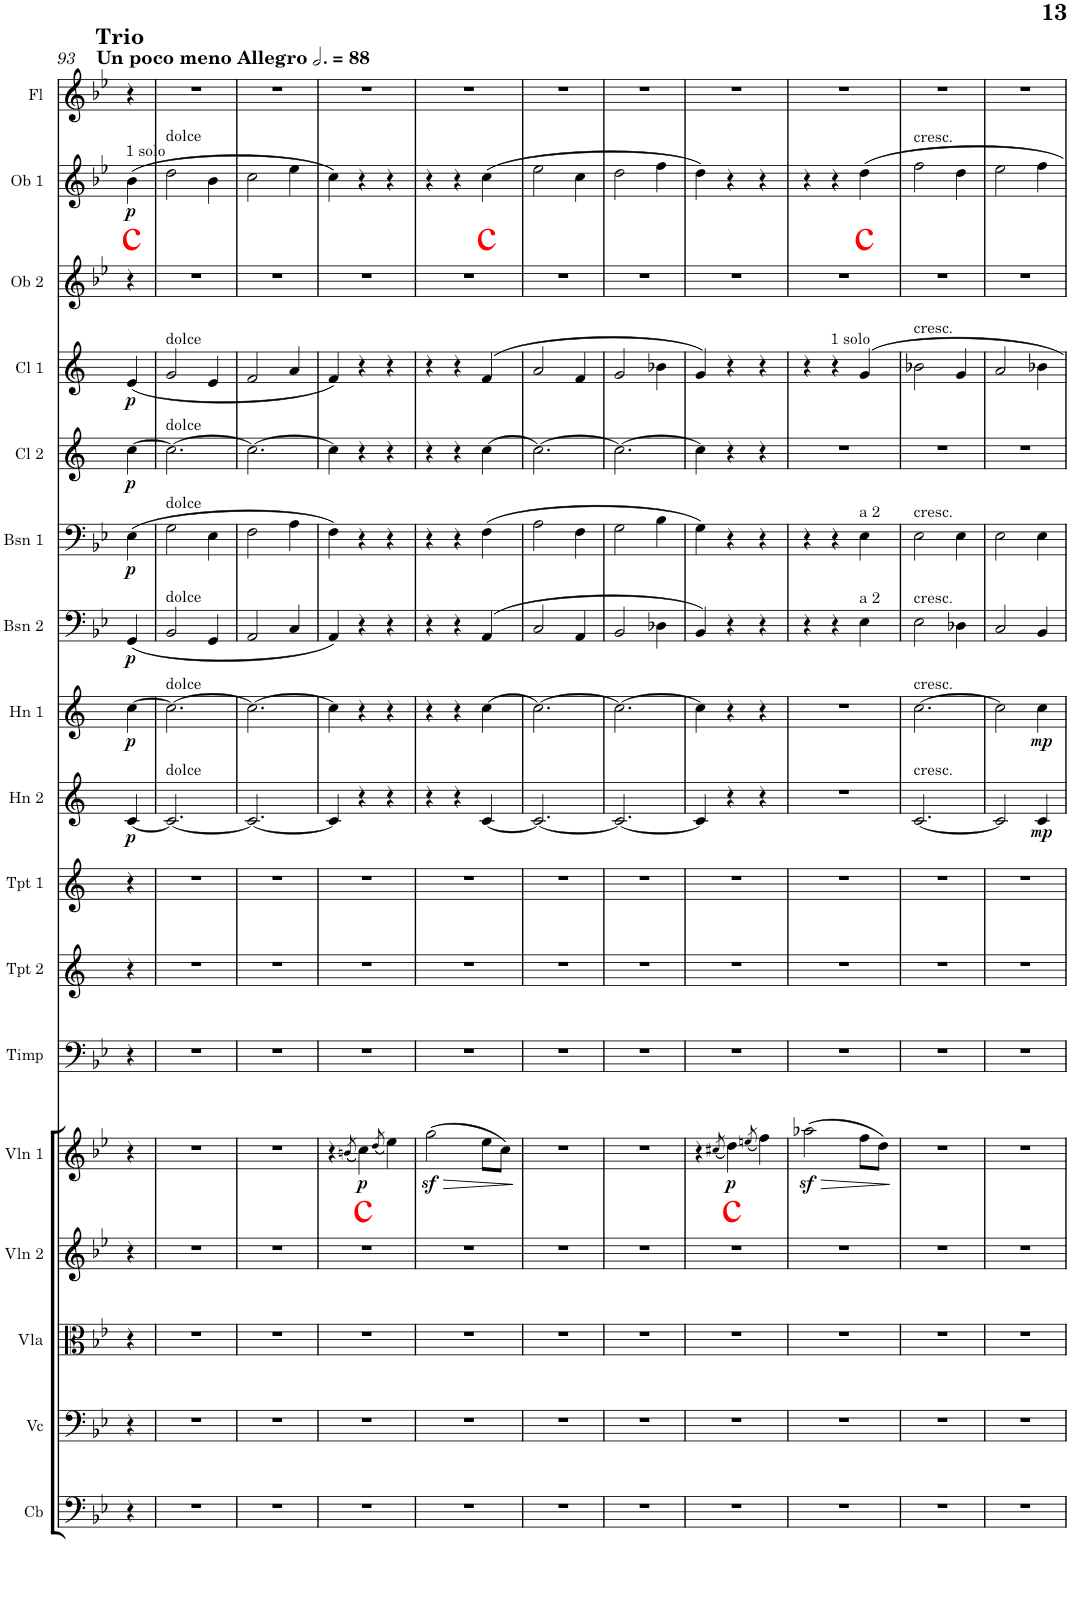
**kern	**kern	**kern	**kern	**kern	**text	**dynam	**kern	**kern	**kern	**kern	**dynam	**kern	**dynam	**kern	**dynam	**kern	**dynam	**kern	**dynam	**kern	**dynam	**kern	**kern	**text	**dynam	**kern
*part17	*part16	*part15	*part14	*part13	*part13	*part13	*part12	*part11	*part10	*part9	*part9	*part8	*part8	*part7	*part7	*part6	*part6	*part5	*part5	*part4	*part4	*part3	*part2	*part2	*part2	*part1
*staff17	*staff16	*staff15	*staff14	*staff13	*staff13	*staff13	*staff12	*staff11	*staff10	*staff9	*staff9	*staff8	*staff8	*staff7	*staff7	*staff6	*staff6	*staff5	*staff5	*staff4	*staff4	*staff3	*staff2	*staff2	*staff2	*staff1
*I"Contrabass	*I"Violoncello	*I"Viola	*I"Violin 2	*I"Violin 1	*	*	*I"Timpani	*I"Bb Trumpet 2	*I"Bb Trumpet 1	*I"Bb (basso) Horn 2	*	*I"Bb (basso) Horn 1	*	*I"Bassoon 2	*	*I"Bassoon 1	*	*I"Bb Clarinet 2	*	*I"Bb Clarinet 1	*	*I"Oboe 2	*I"Oboe 1	*	*	*I"Flute
*I'Cb	*I'Vc	*I'Vla	*I'Vln 2	*I'Vln 1	*	*	*I'Timp	*I'Tpt 2	*I'Tpt 1	*I'Hn 2	*	*I'Hn 1	*	*I'Bsn 2	*	*I'Bsn 1	*	*I'Cl 2	*	*I'Cl 1	*	*I'Ob 2	*I'Ob 1	*	*	*I'Fl
!!LO:PB:g=z
*clefF4	*clefF4	*clefC3	*clefG2	*clefG2	*	*	*clefF4	*clefG2	*clefG2	*clefG2	*	*clefG2	*	*clefC4	*	*clefC4	*	*clefG2	*	*clefG2	*	*clefG2	*clefG2	*	*	*clefG2
*Trd7c12	*	*	*	*	*	*	*	*Trd1c2	*Trd1c2	*Trd8c14	*	*Trd8c14	*	*	*	*	*	*Trd1c2	*	*Trd1c2	*	*	*	*	*	*
*k[b-e-]	*k[b-e-]	*k[b-e-]	*k[b-e-]	*k[b-e-]	*	*	*k[b-e-]	*k[]	*k[]	*k[]	*	*k[]	*	*k[b-e-]	*	*k[b-e-]	*	*k[]	*	*k[]	*	*k[b-e-]	*k[b-e-]	*	*	*k[b-e-]
*M3/4	*M3/4	*M3/4	*M3/4	*M3/4	*	*	*M3/4	*M3/4	*M3/4	*M3/4	*	*M3/4	*	*M3/4	*	*M3/4	*	*M3/4	*	*M3/4	*	*M3/4	*M3/4	*	*	*M3/4
*MM264	*MM264	*MM264	*MM264	*MM264	*	*	*MM264	*MM264	*MM264	*MM264	*	*MM264	*	*MM264	*	*MM264	*	*MM264	*	*MM264	*	*MM264	*MM264	*	*	*MM264
=93	=93	=93	=93	=93	=93	=93	=93	=93	=93	=93	=93	=93	=93	=93	=93	=93	=93	=93	=93	=93	=93	=93	=93	=93	=93	=93
!	!	!	!	!	!	!	!	!	!	!	!	!	!	!	!	!	!	!	!	!	!	!	!	!	!	!LO:TX:a:B:t=Trio
!	!	!	!	!	!	!	!	!	!	!	!	!	!	!	!	!	!	!	!	!	!	!	!	!	!	!LO:TX:a:B:t=Un poco meno Allegro
!	!	!	!	!	!	!	!	!	!	!	!	!	!	!	!	!	!	!	!	!	!	!	!LO:TX:a:t=1 solo	!	!	!
!	!	!	!	!	!	!	!	!	!	!	!LO:DY:b	!	!LO:DY:b	!	!LO:DY:b	!	!LO:DY:b	!	!LO:DY:b	!	!LO:DY:b	!	!	!LO:LY:b:color=#FF0000	!LO:DY:b	!
4r	4r	4r	4r	4r	.	.	4r	4r	4r	[4c/	p	[4cc\	p	(4D/	p	(4B-\	p	[4cc\	p	(4e/	p	4r	(4b-\	c	p	4r
=94	=94	=94	=94	=94	=94	=94	=94	=94	=94	=94	=94	=94	=94	=94	=94	=94	=94	=94	=94	=94	=94	=94	=94	=94	=94	=94
!	!	!	!	!	!	!	!	!	!	!	!	!	!	!	!	!	!	!	!	!	!	!	!LO:TX:a:t=dolce	!	!	!
!	!	!	!	!	!	!	!	!	!	!	!	!	!	!	!	!	!	!	!	!LO:TX:a:t=dolce	!	!	!	!	!	!
!	!	!	!	!	!	!	!	!	!	!	!	!	!	!	!	!	!	!LO:TX:a:t=dolce	!	!	!	!	!	!	!	!
!	!	!	!	!	!	!	!	!	!	!	!	!	!	!	!	!LO:TX:a:t=dolce	!	!	!	!	!	!	!	!	!	!
!	!	!	!	!	!	!	!	!	!	!	!	!	!	!LO:TX:a:t=dolce	!	!	!	!	!	!	!	!	!	!	!	!
!	!	!	!	!	!	!	!	!	!	!	!	!LO:TX:a:t=dolce	!	!	!	!	!	!	!	!	!	!	!	!	!	!
!	!	!	!	!	!	!	!	!	!	!LO:TX:a:t=dolce	!	!	!	!	!	!	!	!	!	!	!	!	!	!	!	!
2.r	2.r	2.r	2.r	2.r	.	.	2.r	2.r	2.r	2.c/_	.	2.cc\_	.	2F/	.	2d\	.	2.cc\_	.	2g/	.	2.r	2dd\	.	.	2.r
.	.	.	.	.	.	.	.	.	.	.	.	.	.	4D/	.	4B-\	.	.	.	4e/	.	.	4b-\	.	.	.
=95	=95	=95	=95	=95	=95	=95	=95	=95	=95	=95	=95	=95	=95	=95	=95	=95	=95	=95	=95	=95	=95	=95	=95	=95	=95	=95
2.r	2.r	2.r	2.r	2.r	.	.	2.r	2.r	2.r	2.c/_	.	2.cc\_	.	2E-/	.	2c\	.	2.cc\_	.	2f/	.	2.r	2cc\	.	.	2.r
.	.	.	.	.	.	.	.	.	.	.	.	.	.	4G/	.	4e-\	.	.	.	4a/	.	.	4ee-\	.	.	.
=96	=96	=96	=96	=96	=96	=96	=96	=96	=96	=96	=96	=96	=96	=96	=96	=96	=96	=96	=96	=96	=96	=96	=96	=96	=96	=96
2.r	2.r	2.r	2.r	4r	.	.	2.r	2.r	2.r	4c/]	.	4cc\]	.	4E-/)	.	4c\)	.	4cc\]	.	4f/)	.	2.r	4cc\)	.	.	2.r
.	.	.	.	(8qbn/	.	.	.	.	.	.	.	.	.	.	.	.	.	.	.	.	.	.	.	.	.	.
!	!	!	!	!	!LO:LY:b:color=#FF0000	!LO:DY:b	!	!	!	!	!	!	!	!	!	!	!	!	!	!	!	!	!	!	!	!
.	.	.	.	4cc\)	c	p	.	.	.	4r	.	4r	.	4r	.	4r	.	4r	.	4r	.	.	4r	.	.	.
.	.	.	.	(8qdd/	.	.	.	.	.	.	.	.	.	.	.	.	.	.	.	.	.	.	.	.	.	.
.	.	.	.	4ee-\)	.	.	.	.	.	4r	.	4r	.	4r	.	4r	.	4r	.	4r	.	.	4r	.	.	.
=97	=97	=97	=97	=97	=97	=97	=97	=97	=97	=97	=97	=97	=97	=97	=97	=97	=97	=97	=97	=97	=97	=97	=97	=97	=97	=97
!	!	!	!	!	!	!LO:HP:b	!	!	!	!	!	!	!	!	!	!	!	!	!	!	!	!	!	!	!	!
2.r	2.r	2.r	2.r	(2ggz<\	.	>	2.r	2.r	2.r	4r	.	4r	.	4r	.	4r	.	4r	.	4r	.	2.r	4r	.	.	2.r
.	.	.	.	.	.	.	.	.	.	4r	.	4r	.	4r	.	4r	.	4r	.	4r	.	.	4r	.	.	.
!	!	!	!	!	!	!	!	!	!	!	!	!	!	!	!	!	!	!	!	!	!	!	!	!LO:LY:b:color=#FF0000	!	!
.	.	.	.	8ee-\L	.	.	.	.	.	[4c/	.	[4cc\	.	(4E-/	.	(4c\	.	[4cc\	.	(4f/	.	.	(4cc\	c	.	.
.	.	.	.	8cc\J)	.	.	.	.	.	.	.	.	.	.	.	.	.	.	.	.	.	.	.	.	.	.
.	.	.	.	.	.	]	.	.	.	.	.	.	.	.	.	.	.	.	.	.	.	.	.	.	.	.
=98	=98	=98	=98	=98	=98	=98	=98	=98	=98	=98	=98	=98	=98	=98	=98	=98	=98	=98	=98	=98	=98	=98	=98	=98	=98	=98
2.r	2.r	2.r	2.r	2.r	.	.	2.r	2.r	2.r	2.c/_	.	2.cc\_	.	2G/	.	2e-\	.	2.cc\_	.	2a/	.	2.r	2ee-\	.	.	2.r
.	.	.	.	.	.	.	.	.	.	.	.	.	.	4E-/	.	4c\	.	.	.	4f/	.	.	4cc\	.	.	.
=99	=99	=99	=99	=99	=99	=99	=99	=99	=99	=99	=99	=99	=99	=99	=99	=99	=99	=99	=99	=99	=99	=99	=99	=99	=99	=99
2.r	2.r	2.r	2.r	2.r	.	.	2.r	2.r	2.r	2.c/_	.	2.cc\_	.	2F/	.	2d\	.	2.cc\_	.	2g/	.	2.r	2dd\	.	.	2.r
.	.	.	.	.	.	.	.	.	.	.	.	.	.	4A-X\	.	4f\	.	.	.	4b-X\	.	.	4ff\	.	.	.
=100	=100	=100	=100	=100	=100	=100	=100	=100	=100	=100	=100	=100	=100	=100	=100	=100	=100	=100	=100	=100	=100	=100	=100	=100	=100	=100
2.r	2.r	2.r	2.r	4r	.	.	2.r	2.r	2.r	4c/]	.	4cc\]	.	4F/)	.	4d\)	.	4cc\]	.	4g/)	.	2.r	4dd\)	.	.	2.r
.	.	.	.	(8qcc#X/	.	.	.	.	.	.	.	.	.	.	.	.	.	.	.	.	.	.	.	.	.	.
!	!	!	!	!	!LO:LY:b:color=#FF0000	!LO:DY:b	!	!	!	!	!	!	!	!	!	!	!	!	!	!	!	!	!	!	!	!
.	.	.	.	4dd\)	c	p	.	.	.	4r	.	4r	.	4r	.	4r	.	4r	.	4r	.	.	4r	.	.	.
.	.	.	.	(8qeen/	.	.	.	.	.	.	.	.	.	.	.	.	.	.	.	.	.	.	.	.	.	.
.	.	.	.	4ff\)	.	.	.	.	.	4r	.	4r	.	4r	.	4r	.	4r	.	4r	.	.	4r	.	.	.
=101	=101	=101	=101	=101	=101	=101	=101	=101	=101	=101	=101	=101	=101	=101	=101	=101	=101	=101	=101	=101	=101	=101	=101	=101	=101	=101
!	!	!	!	!	!	!LO:HP:b	!	!	!	!	!	!	!	!	!	!	!	!	!	!	!	!	!	!	!	!
2.r	2.r	2.r	2.r	(2aa-Xz<\	.	>	2.r	2.r	2.r	2.r	.	2.r	.	4r	.	4r	.	2.r	.	4r	.	2.r	4r	.	.	2.r
!	!	!	!	!	!	!	!	!	!	!	!	!	!	!	!	!	!	!	!	!LO:TX:a:t=1 solo	!	!	!	!	!	!
.	.	.	.	.	.	.	.	.	.	.	.	.	.	4r	.	4r	.	.	.	4r	.	.	4r	.	.	.
!	!	!	!	!	!	!	!	!	!	!	!	!	!	!	!	!LO:TX:a:t=a 2	!	!	!	!	!	!	!	!	!	!
!	!	!	!	!	!	!	!	!	!	!	!	!	!	!LO:TX:a:t=a 2	!	!	!	!	!	!	!	!	!	!	!	!
!	!	!	!	!	!	!	!	!	!	!	!	!	!	!	!	!	!	!	!	!	!	!	!	!LO:LY:b:color=#FF0000	!	!
.	.	.	.	8ff\L	.	.	.	.	.	.	.	.	.	4B-\	.	4B-\	.	.	.	4g/	.	.	4dd\	c	.	.
.	.	.	.	8dd\J)	.	.	.	.	.	.	.	.	.	.	.	.	.	.	.	.	.	.	.	.	.	.
.	.	.	.	.	.	]	.	.	.	.	.	.	.	.	.	.	.	.	.	.	.	.	.	.	.	.
=102	=102	=102	=102	=102	=102	=102	=102	=102	=102	=102	=102	=102	=102	=102	=102	=102	=102	=102	=102	=102	=102	=102	=102	=102	=102	=102
!	!	!	!	!	!	!	!	!	!	!	!	!	!	!	!	!	!	!	!	!	!	!	!LO:TX:a:t=cresc.	!	!	!
!	!	!	!	!	!	!	!	!	!	!	!	!	!	!	!	!	!	!	!	!LO:TX:a:t=cresc.	!	!	!	!	!	!
!	!	!	!	!	!	!	!	!	!	!	!	!	!	!	!	!LO:TX:a:t=cresc.	!	!	!	!	!	!	!	!	!	!
!	!	!	!	!	!	!	!	!	!	!	!	!	!	!LO:TX:a:t=cresc.	!	!	!	!	!	!	!	!	!	!	!	!
!	!	!	!	!	!	!	!	!	!	!	!	!LO:TX:a:t=cresc.	!	!	!	!	!	!	!	!	!	!	!	!	!	!
!	!	!	!	!	!	!	!	!	!	!LO:TX:a:t=cresc.	!	!	!	!	!	!	!	!	!	!	!	!	!	!	!	!
2.r	2.r	2.r	2.r	2.r	.	.	2.r	2.r	2.r	[2.c/	.	[2.cc\	.	2B-\	.	2B-\	.	2.r	.	2b-X\	.	2.r	2ff\	.	.	2.r
.	.	.	.	.	.	.	.	.	.	.	.	.	.	4A-X\	.	4B-\	.	.	.	4g/	.	.	4dd\	.	.	.
=103	=103	=103	=103	=103	=103	=103	=103	=103	=103	=103	=103	=103	=103	=103	=103	=103	=103	=103	=103	=103	=103	=103	=103	=103	=103	=103
2.r	2.r	2.r	2.r	2.r	.	.	2.r	2.r	2.r	2c/]	.	2cc\]	.	2G/	.	2B-\	.	2.r	.	2a/	.	2.r	2ee-\	.	.	2.r
!	!	!	!	!	!	!	!	!	!	!	!LO:DY:b	!	!LO:DY:b	!	!	!	!	!	!	!	!	!	!	!	!	!
.	.	.	.	.	.	.	.	.	.	4c/	mp	4cc\	mp	4F/	.	4B-\	.	.	.	4b-X\	.	.	4ff\	.	.	.
=	=	=	=	=	=	=	=	=	=	=	=	=	=	=	=	=	=	=	=	=	=	=	=	=	=	=
*-	*-	*-	*-	*-	*-	*-	*-	*-	*-	*-	*-	*-	*-	*-	*-	*-	*-	*-	*-	*-	*-	*-	*-	*-	*-	*-
